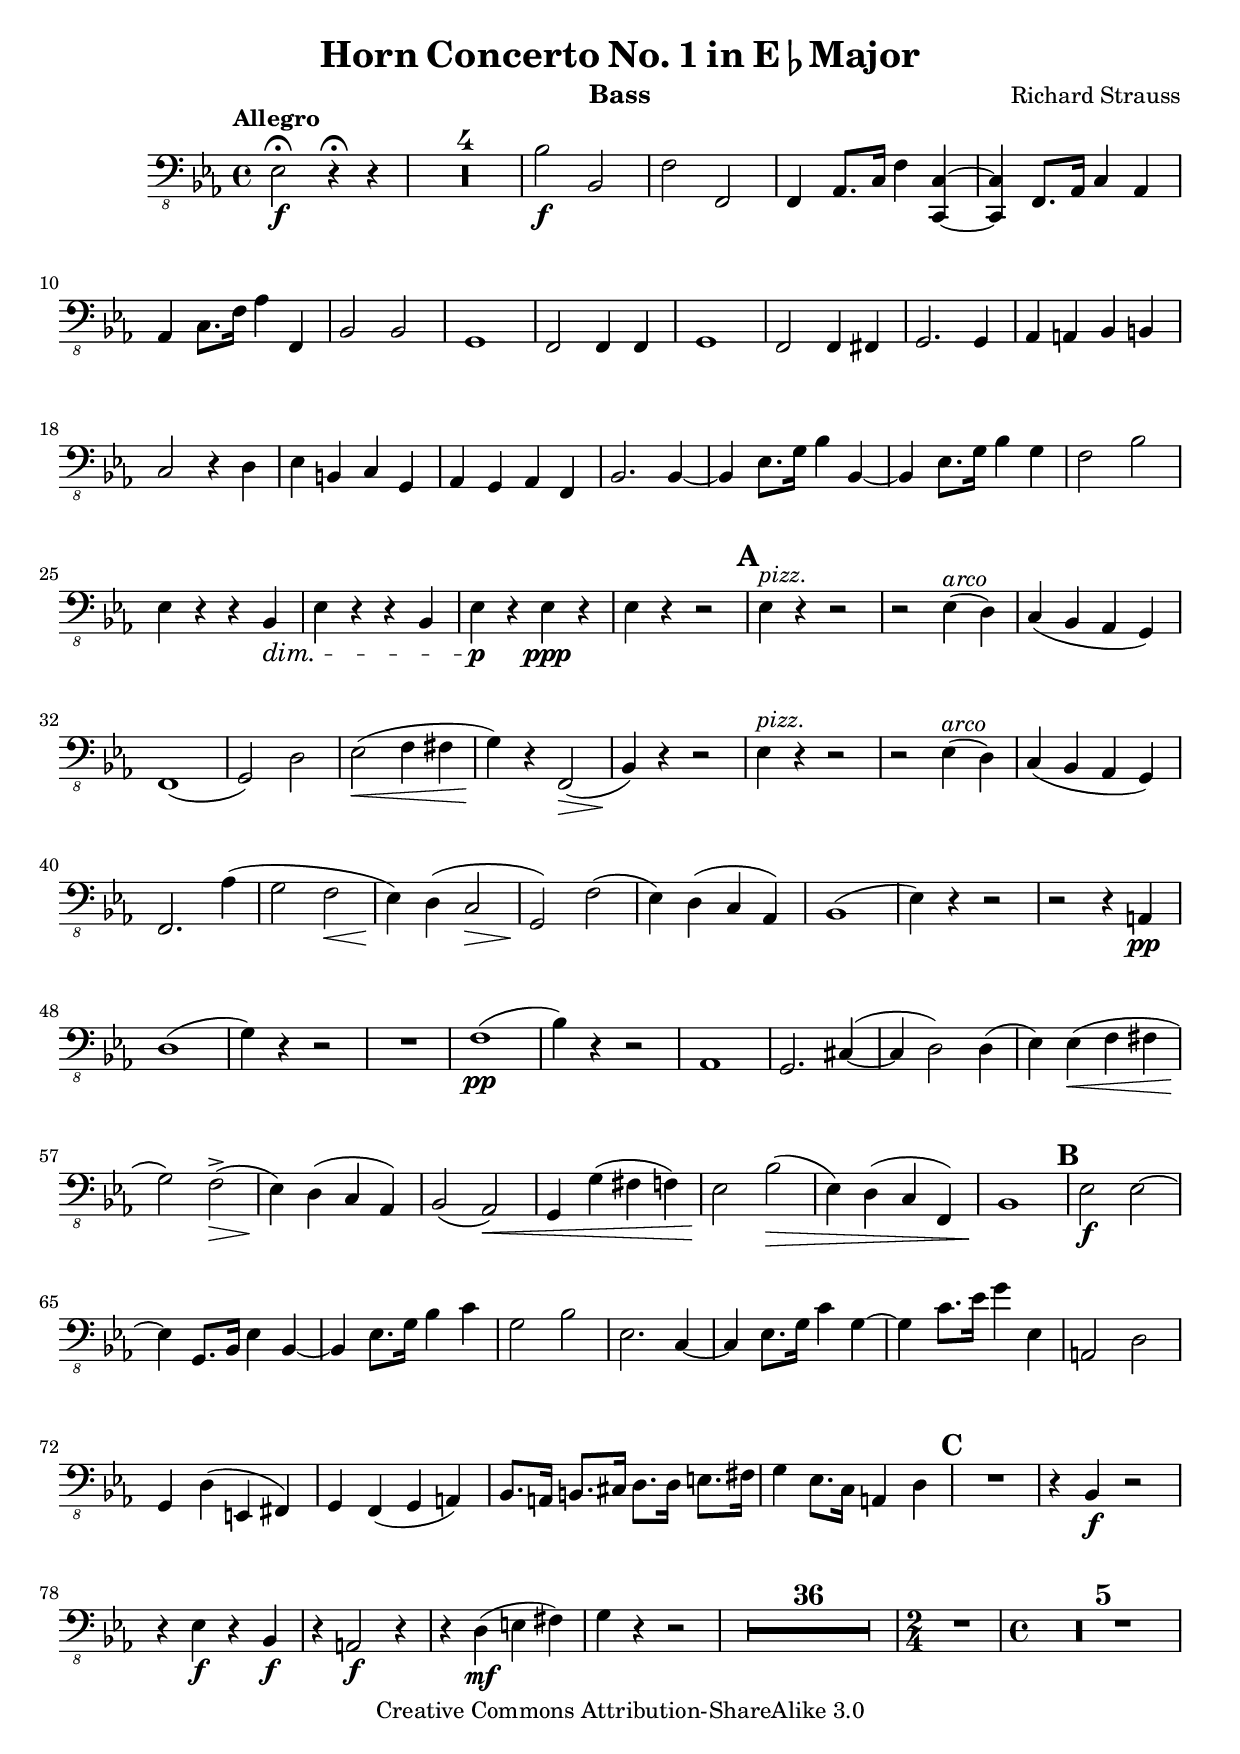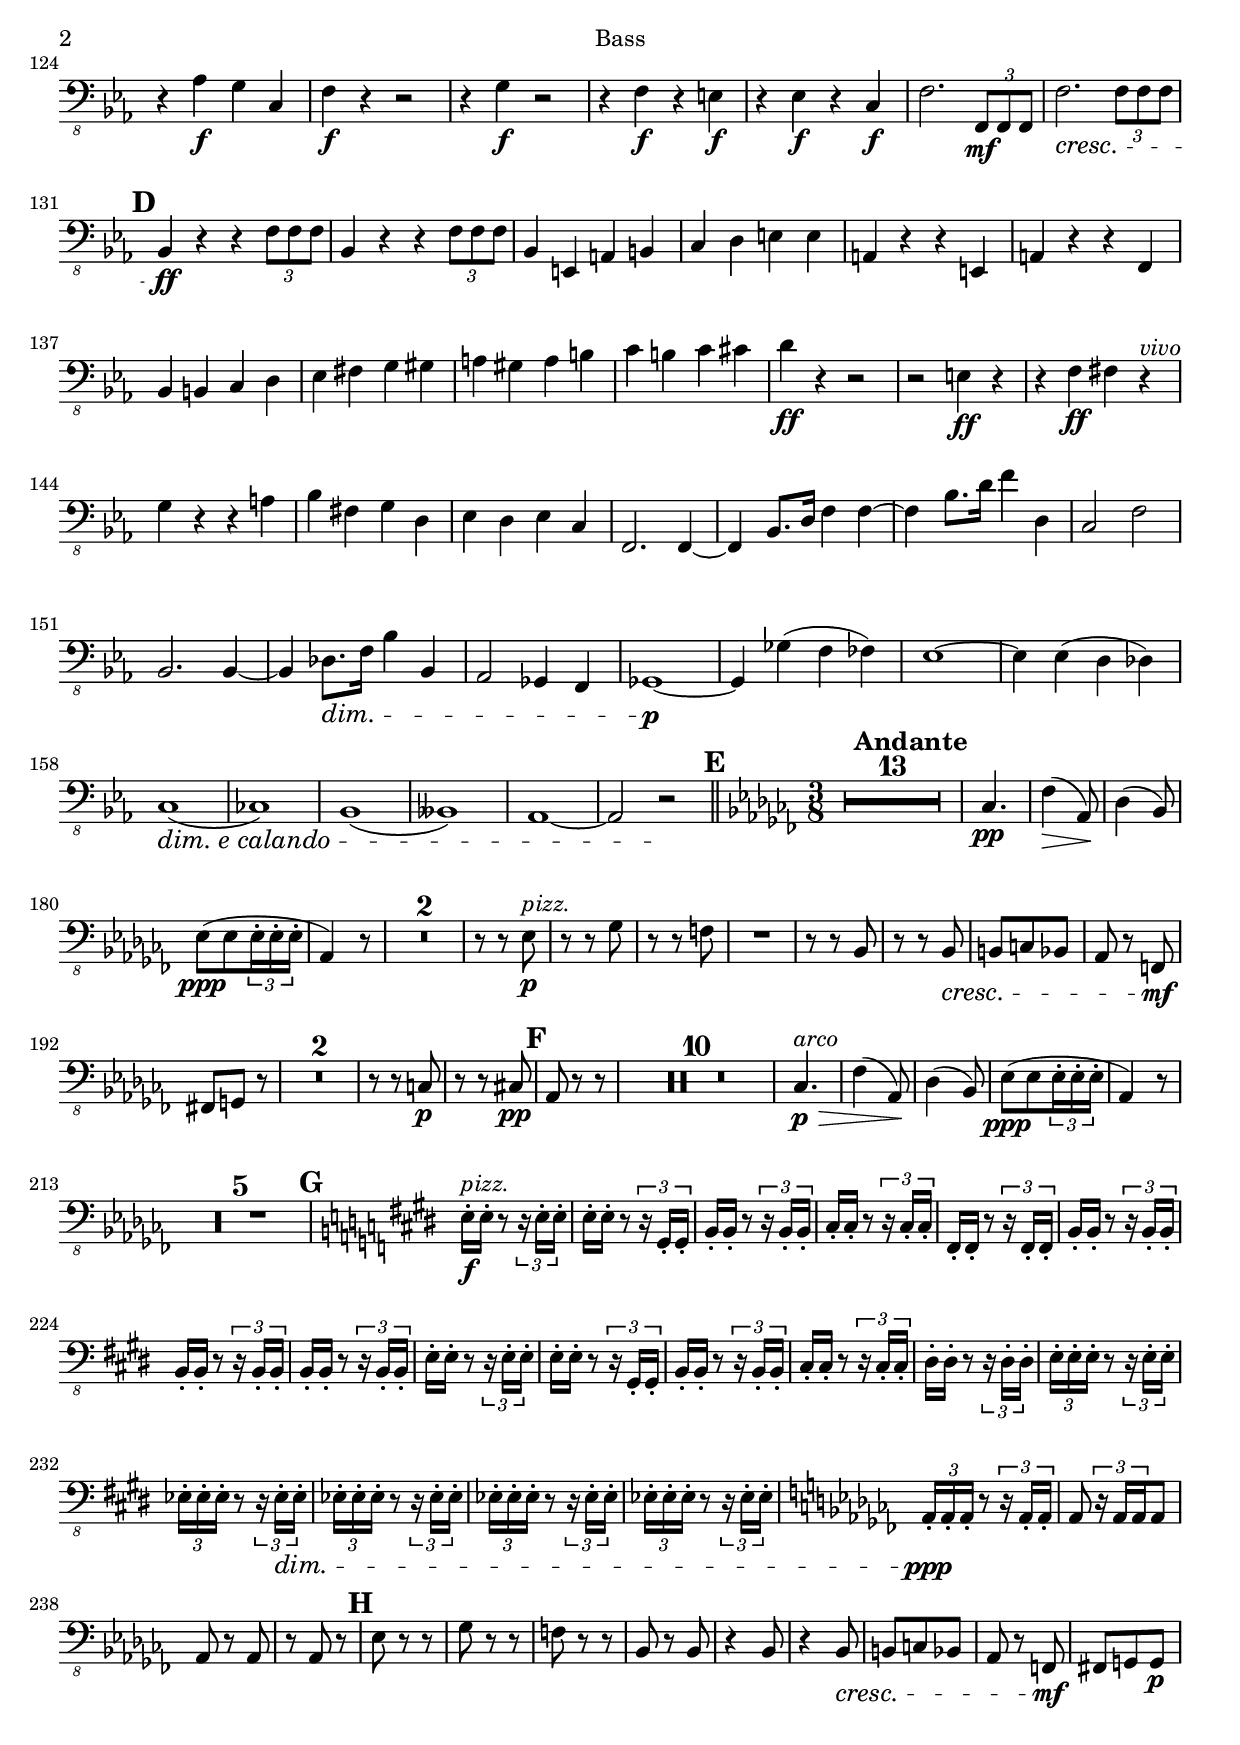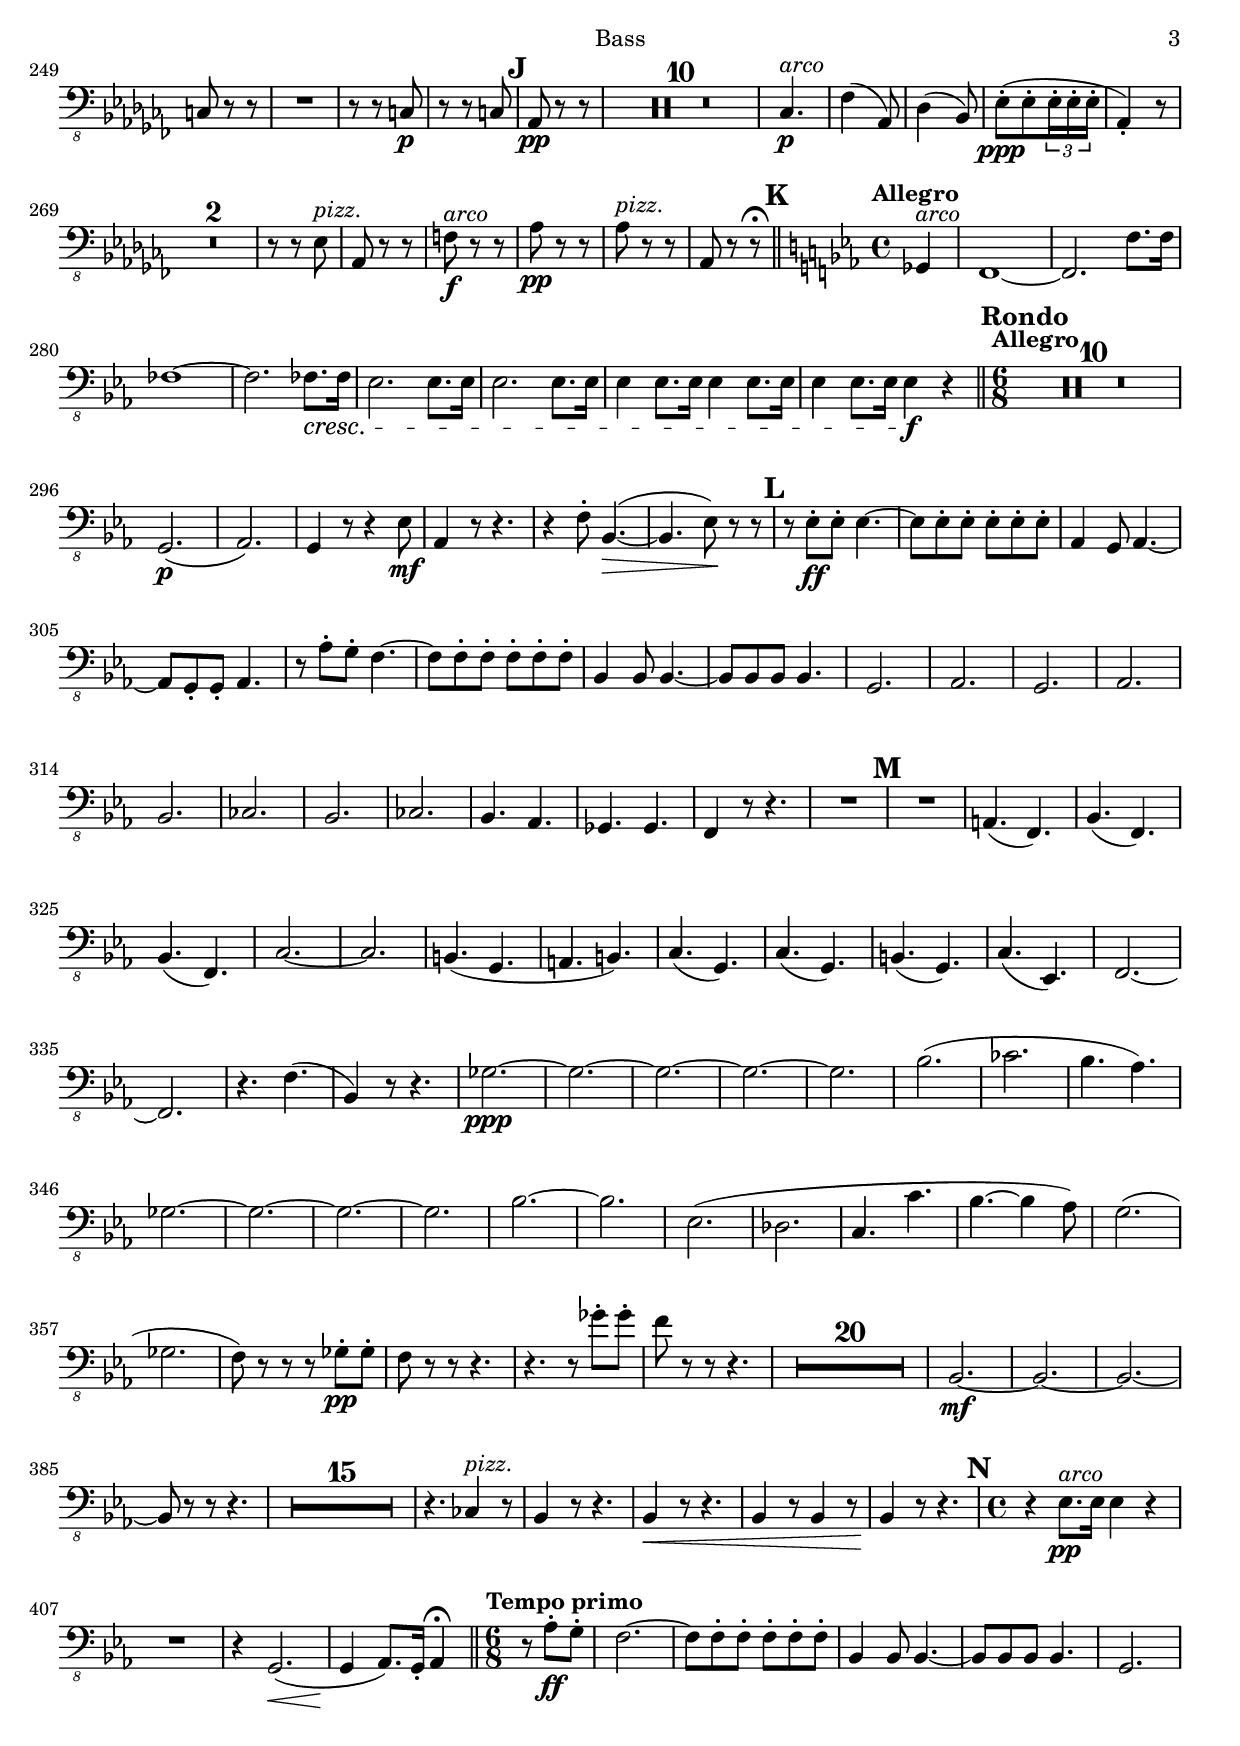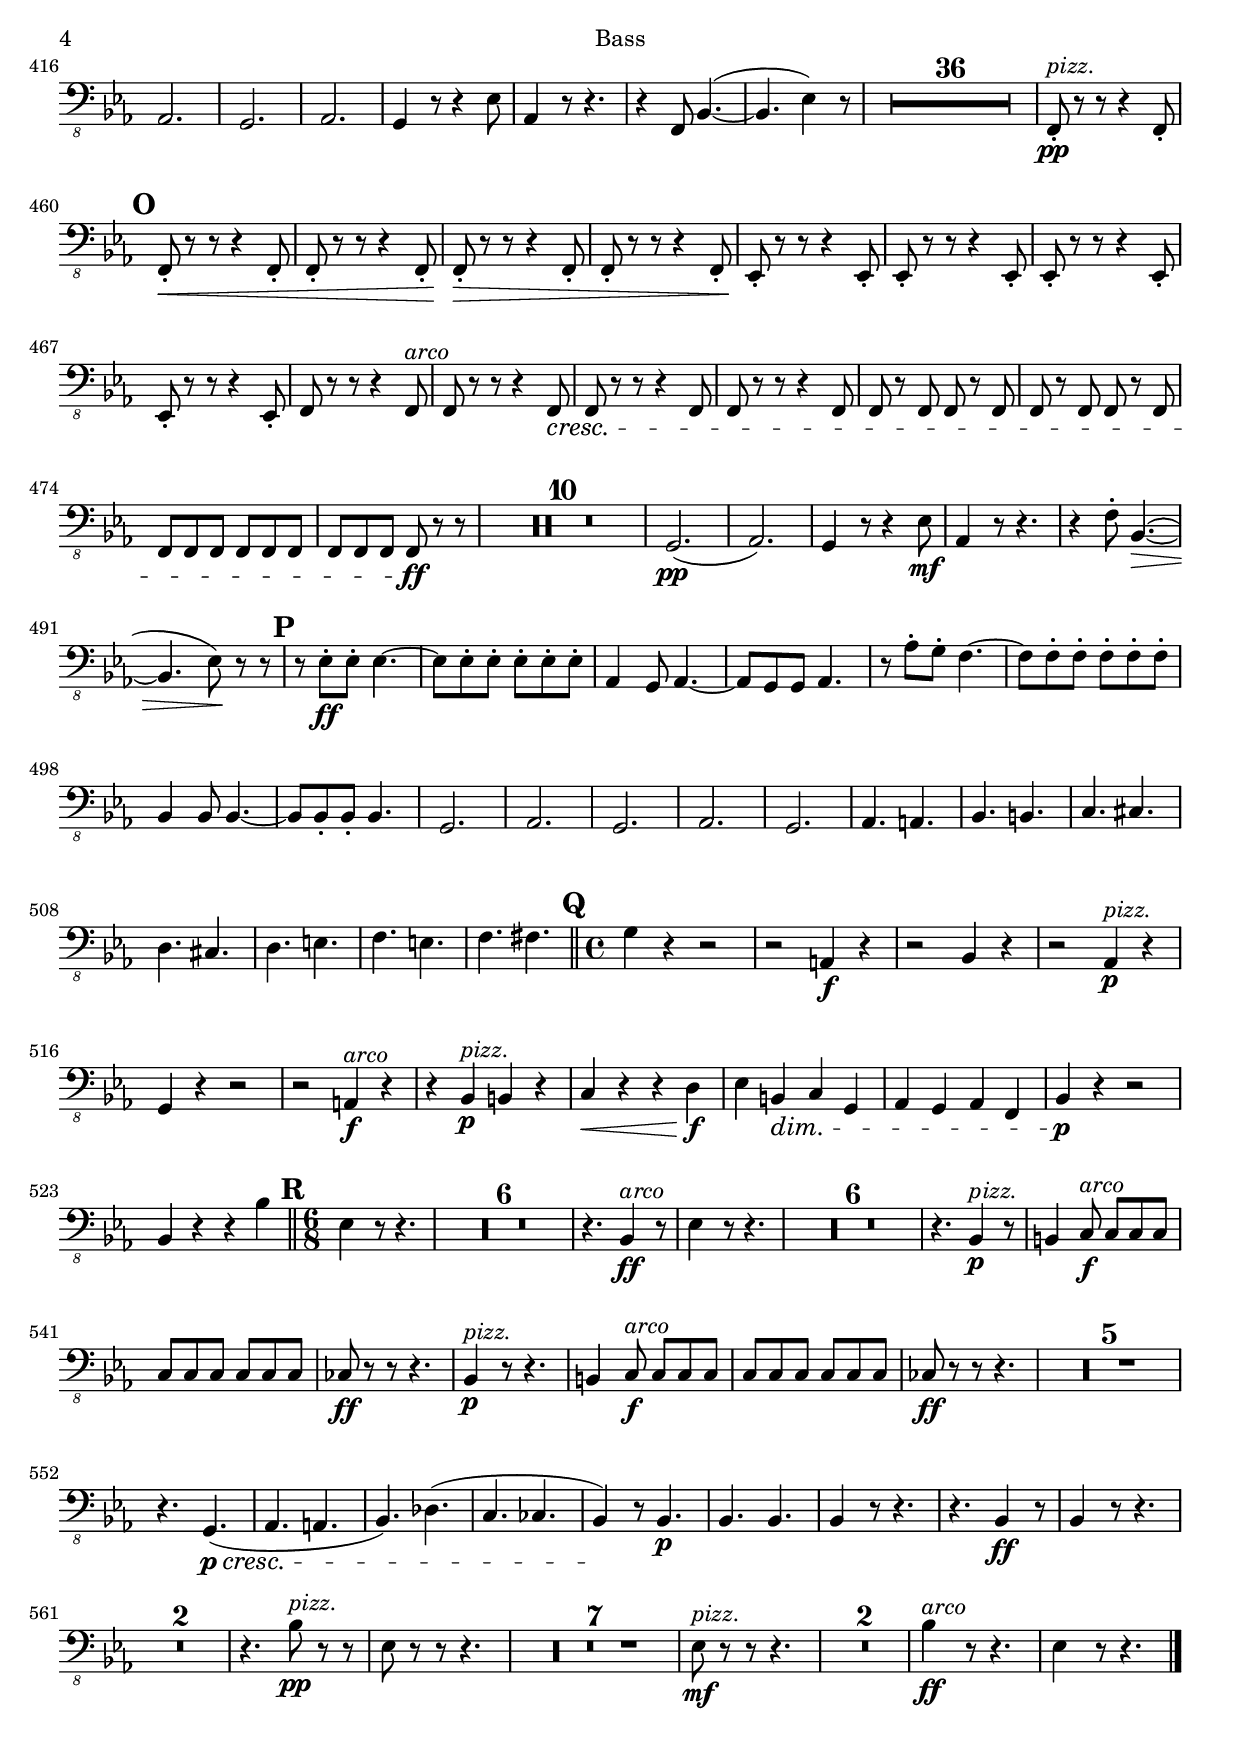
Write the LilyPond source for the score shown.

\version "2.12.2"

\version "2.12.2"

\include "defs.ily"

bassMvtI = \relative c,
{
  \clef "bass_8"
  \key ees \major
  ees2\f\fermata r4\fermata r |
  R1*4 |
  bes'2\f bes, |
  f'2 f, |
  f4 aes8. c16 f4 <c, c'>4~ | %TODO: parenthesize low c
  <c c'>4 f8. aes16 c4 aes |
  aes c8. f16 aes4 f, |
  bes2 bes |
  g1 |
  f2 f4 f |
  g1 |
  f2 f4 fis |
  g2. g4 |
  aes a bes b |
  c2 r4 d4 |
  ees b c g |
  aes g aes f |
  bes2. bes4~ |
  bes ees8. g16 bes4 bes,~ |
  bes ees8. g16 bes4 g |
  f2 bes |
  \dimTextDim
  ees,4 r r bes\>
  \dimHairpin
  ees r r bes |
  ees\p r ees\ppp r |
  ees r r2 |

  %A
  ees4^\pizz r r2 |
  r2 ees4(^\arco d) |
  c( bes aes g) |
  f1( |
  g2) d' |
  ees2(\< f4 fis |
  g)\! r f,2(\> |
  bes4)\! r r2 |
  ees4^\pizz r r2 |
  r2 ees4(^\arco d) |
  c( bes aes g) |
  f2. aes'4( |
  g2 f\< |
  ees4)\! d( c2\> |
  g)\! f'( |
  ees4) d( c aes) |
  bes1( |
  ees4) r r2 |
  r2 r4 a,\pp |
  d1( |
  g4) r r2 |
  R1 |
  f1(\pp |
  bes4) r r2 |
  aes,1 |
  g2. cis4~( |
  cis d2) d4( |
  ees) ees(\< f fis |
  g2)\! f2->(\> |
  ees4)\! d( c aes) |
  bes2( aes)\< |
  g4 g'( fis f) |
  ees2\! bes'(\> |
  ees,4) d( c f,) |
  bes1\! |

  %B
  ees2\f ees~ |
  ees4 g,8. bes16 ees4 bes~ |
  bes ees8. g16 bes4 c |
  g2 bes |
  ees,2. c4~ |
  c ees8. g16 c4 g~ |
  g c8. ees16 g4 ees, |
  a,2 d |
  g,4 d'( e, fis) |
  g f( g a) |
  bes8. a16 b8. cis16 d8. d16 e8. fis16 |
  g4 ees8. c16 a4 d |

  %C
  R1 |
  r4 bes\f r2 |
  r4 ees\f r bes\f |
  r4 a2\f r4 |
  r4 d(\mf e fis) |
  g r r2 |
  R1*36 |

  %2/4
  R2 |

  %4/4
  R1*5 |
  r4 aes\f g c, |
  f\f r r2 |
  r4 g\f r2 |
  r4 f\f r e\f |
  r ees\f r c\f |
  f2. \times 2/3 {f,8\mf f f} |
  \crescTextCresc
  f'2.\< \times 2/3 {f8 f f} |
  \crescHairpin

  %D
  bes,4\ff r r \times 2/3 {f'8 f f} |
  bes,4 r r \times 2/3 {f'8 f f} |
  bes,4 e, a b |
  c d e e |
  a, r r e |
  a r r f |
  bes b c d |
  ees fis g gis |
  a gis a b |
  c b c cis |
  d\ff r r2 |
  r2 e,4\ff r |
  r f\ff fis r^\vivo |
  g r r a |
  bes fis g d |
  ees d ees c |
  f,2. f4~ |
  f bes8. d16 f4 f~ |
  f bes8. d16 f4 d, |
  c2 f |
  bes,2. bes4~ |
  \dimTextDim
  bes des8.\> f16 bes4 bes, |
  \dimHairpin
  aes2 ges4 f |
  ges1~\p |
  ges4 ges'( f fes) |
  ees1~ |
  ees4 ees( d des) |
  \setDimECalando
  c1(\> |
  \dimHairpin
  ces) |
  bes( |
  beses) |
  aes~ |
  aes2 r\! |
}

bassMvtII = \relative c,
{
  \key aes \minor
  R4.*13 |
  ces4.\pp |
  fes4(\> aes,8)\! |
  des4( bes8) |
  ees8(\ppp ees \times 2/3 {ees16-. ees-. ees-.} |
  aes,4) r8 |
  R4.*2 |
  r8 r8 ees'8\p^\pizz |
  r r ges |
  r r f |
  R4. |
  r8 r bes, |
  \crescTextCresc
  r r bes\< |
  \crescHairpin
  b c bes |
  aes r f\mf |
  fis g r |
  R4.*2 |
  r8 r c\p |
  r r cis\pp |

  %F
  aes r r |
  R4.*10 |
  ces4.\p\>^\arco |
  fes4( aes,8)\! |
  des4( bes8) |
  ees8(\ppp ees \times 2/3 {ees16-. ees-. ees-.} |
  aes,4) r8 |
  R4.*5 |

  %G
  \key e \major
  e'16-.\f^\pizz e-. r8 \times 2/3 {r16 e-. e-.} |
  e16-. e-. r8 \times 2/3 {r16 gis,-. gis-.} |
  b16-. b-. r8 \times 2/3 {r16 b-. b-.} |
  cis16-. cis-. r8 \times 2/3 {r16 cis-. cis-.} |
  fis,16-. fis-. r8 \times 2/3 {r16 fis-. fis-.} |
  \repeat unfold 3 {b16-. b-. r8 \times 2/3 {r16 b-. b-.} |}
  e16-. e-. r8 \times 2/3 {r16 e-. e-.} |
  e16-. e-. r8 \times 2/3 {r16 gis,-. gis-.} |
  b16-. b-. r8 \times 2/3 {r16 b-. b-.} |
  cis16-. cis-. r8 \times 2/3 {r16 cis-. cis-.} |
  dis16-. dis-. r8 \times 2/3 {r16 dis-. dis-.} |
  \times 2/3 {e16-. e-. e-.} r8 \times 2/3 {r16 e-. e-.} |
  \dimTextDim
  \times 2/3 {ees16-. ees-. ees-.} r8 \times 2/3 {r16 ees-.\> ees-.} |
  \dimHairpin
  \repeat unfold 3 {\times 2/3 {ees16-. ees-. ees-.} r8 \times 2/3 {r16 ees-. ees-.} |}

  \key aes \minor
  \times 2/3 {aes,16-.\ppp aes-. aes-.} r8 \times 2/3 {r16 aes-. aes-.} |
  aes8 \times 2/3 {r16 aes aes} aes8 |
  aes r aes |
  r aes r |

  %H
  ees' r r |
  ges r r |
  f r r |
  bes, r bes |
  r4 bes8 |
  \crescTextCresc
  r4 bes8\< |
  b c bes |
  aes r f\mf |
  fis g g\p |
  c r r |
  R4. |
  r8 r c\p |
  r r c |

  %J
  aes\pp r r |
  R4.*10 |
  ces4.\p^\arco |
  fes4( aes,8) |
  des4( bes8) |
  ees8-.(\ppp ees-. \times 2/3 {ees16-. ees-. ees-.} |
  aes,4-.) r8 |
  R4.*2 |
  r8 r ees'^\pizz |
  aes, r r |
  f'\f^\arco r r |
  aes\pp r r |
  aes^\pizz r r |
  aes, r r\fermata |
}

bassMvtIII = \relative c,
{
  \key ees \major
  ges4^\arco |
  f1~ |
  f2. f'8. f16 |
  fes1~ |
  \crescTextCresc
  fes2. fes8.\< fes16 |
  \crescHairpin
  ees2. ees8. ees16 |
  ees2. ees8. ees16 |
  ees4 ees8. ees16 ees4 ees8. ees16 |
  ees4 ees8. ees16 ees4\f r |

  %6/8
  R2.*10 |
  g,2.(\p |
  aes) |
  g4 r8 r4 ees'8\mf |
  aes,4 r8 r4. |
  r4 f'8-. bes,4.(~\> |
  bes ees8)\! r r |

  %L
  r8 ees-.\ff ees-. ees4.~ |
  ees8 ees-. ees-. ees-. ees-. ees-. |
  aes,4 g8 aes4.~ |
  aes8 g-. g-. aes4. |
  r8 aes'-. g-. f4.~ |
  f8 f-. f-. f-. f-. f-. |
  bes,4 bes8 bes4.~ |
  bes8 bes bes bes4. |
  g2. | aes | g | aes | bes | ces | bes | ces |
  bes4. aes |
  ges ges |
  f4 r8 r4. |
  R2. |

  %M
  R2. |
  a4.( f) |
  bes( f) |
  bes( f) |
  c'2.~ |
  c |
  b4.( g |
  a b) |
  c( g) |
  c( g) |
  b( g) |
  c( ees,) |
  f2.~ |
  f |
  r4. f'( |

  %NOTE: In the source score I'm assuming the bass joins the lower cello line
  %here. The score is ambiguous.
  bes,4) r8 r4. |
  ges'2.~\ppp | \repeat unfold 3 ges~ | ges |
  bes( |
  ces |
  bes4. aes) |
  \repeat unfold 3 ges2.~ | ges |
  bes~ | bes |
  ees,( |
  des |
  c4.( c' |
  bes4.~ bes4 aes8) |
  g2.( | ges |
  f8) r r r ges-.\pp ges-. |
  f8 r r r4. |
  r4. r8 ges'-. ges-. |
  f r r r4. |
  R2.*20 |
  bes,,2.~\mf | bes~ | bes~ |
  bes8 r r r4. |
  R2.*15 |
  r4. ces4^\pizz r8 |
  bes4 r8 r4. |
  bes4\< r8 r4. |
  bes4 r8 bes4 r8 |
  bes4\! r8 r4. |

  %4/4
  r4 ees8.\pp^\arco ees16 ees4 r4 |
  R1 |
  r4 g,2.(\< |
  g4\! aes8.) g16-. aes4\fermata

  %6/8
  r8 aes'-.\ff g-. |
  f2.~ |
  f8 f-. f-. f-. f-. f-. |
  bes,4 bes8 bes4.~ |
  bes8 bes bes bes4. |
  g2. |
  aes |
  g |
  aes |
  g4 r8 r4 ees'8 |
  aes,4 r8 r4. |
  r4 f8 bes4.~( |
  bes ees4) r8 |
  R2.*36 |
  f,8-.\pp^\pizz r r r4 f8-. |

  %O
  f-.\< r r r4 f8-. |
  f-. r r r4 f8-. |
  f-.\> r r r4 f8-. |
  f-. r r r4 f8-. |
  ees-.\! r r r4 ees8-. |
  \repeat unfold 3 {ees-. r r r4 ees8-. |}
  f r r r4 f8^\arco |
  \crescTextCresc
  f r r r4 f8\< |
  \crescHairpin
  f r r r4 f8 |
  f r r r4 f8 |
  f r f f r f |
  f r f f r f |
  f f f f f f |
  f f f f\ff r r |
  R2.*10 |
  g2.(\pp |
  aes) |
  g4 r8 r4 ees'8\mf |
  aes,4 r8 r4. |
  r4 f'8-. bes,4.~(\> |
  bes ees8)\! r r |

  %P
  r8 ees-.\ff ees-. ees4.~ |
  ees8 ees-. ees-. ees-. ees-. ees-. |
  aes,4 g8 aes4.~ |
  aes8 g g aes4. |
  r8 aes'8-. g-. f4.~ |
  f8 f-. f-. f-. f-. f-. |
  bes,4 bes8 bes4.~ |
  bes8 bes-. bes-. bes4. |
  g2. | aes | g | aes | g |
  aes4. a |
  bes b |
  c cis |
  d cis |
  d e |
  f e |
  f fis |

  %Q
  %4/4
  g4 r r2 |
  r2 a,4\f r |
  r2 bes4 r |
  r2 aes4\p^\pizz r |
  g r r2 |
  r2 a4\f^\arco r |
  r4 bes\p^\pizz b r |
  c\< r r d\f |
  \dimTextDim
  ees b\> c g |
  \dimHairpin
  aes g aes f |
  bes\p r r2 |
  bes4 r r bes' |

  %R
  %6/8
  ees,4 r8 r4. |
  R2.*6 |
  r4. bes4\ff^\arco r8 |
  ees4 r8 r4. |
  R2.*6 |
  r4. bes4\p^\pizz r8 |
  b4 c8\f^\arco c c c |
  c c c c c c |
  ces\ff r r r4. |
  bes4\p^\pizz r8 r4. |
  b4 c8\f^\arco c c c |
  c c c c c c |
  ces\ff r r r4. |
  R2.*5 |
  \crescTextCresc
  r4. g(\p\< |
  \crescHairpin
  aes a |
  bes) des( |
  c ces |
  bes4)\! r8 bes4.\p |
  bes bes |
  bes4 r8 r4. |
  r4. bes4\ff r8 |
  bes4 r8 r4. |
  R2.*2 |
  r4. bes'8\pp^\pizz r r |
  ees, r r r4. |
  R2.*7 |
  ees8\mf^\pizz r r r4. |
  R2.*2 |
  bes'4\ff^\arco r8 r4. |
  ees,4 r8 r4. |
}

bass = {\bassMvtI \bassMvtII \bassMvtIII}



\paper
{
  ragged-last-bottom = ##f
}

instrument = "Bass"

\include "header.ily"

notes = \bass

\include "part.ily"

